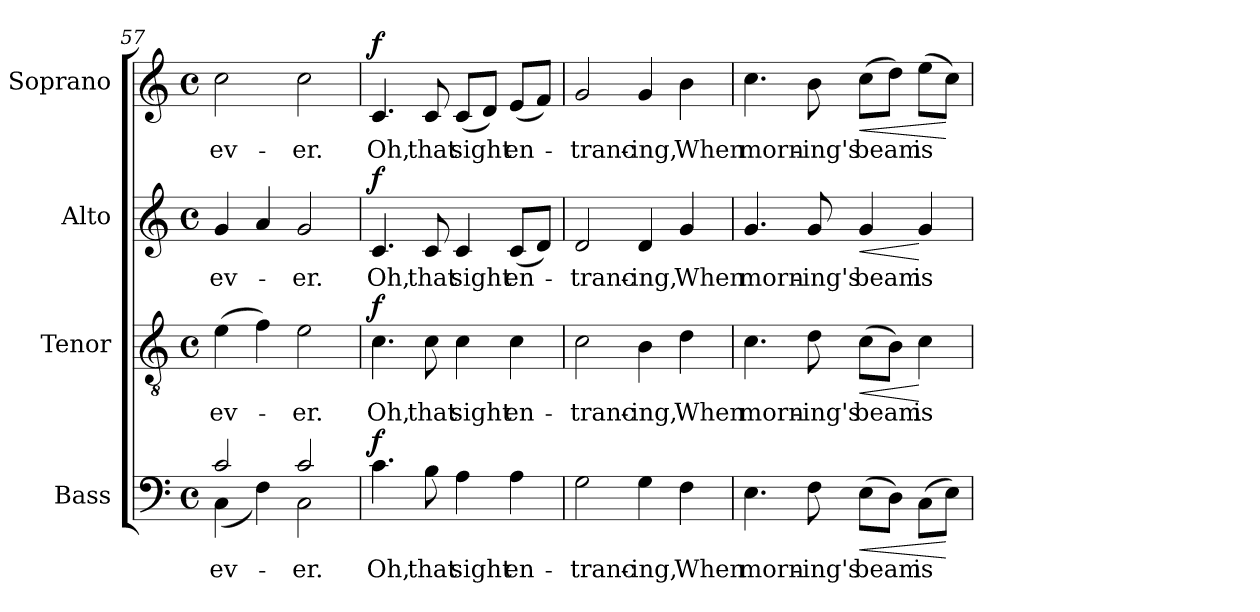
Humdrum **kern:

**kern	**text	**dynam	**kern	**text	**dynam	**kern	**text	**dynam	**kern	**text	**dynam
*part4	*part4	*part4	*part3	*part3	*part3	*part2	*part2	*part2	*part1	*part1	*part1
*staff4	*staff4	*staff4	*staff3	*staff3	*staff3	*staff2	*staff2	*staff2	*staff1	*staff1	*staff1
*I"Bass	*	*	*I"Tenor	*	*	*I"Alto	*	*	*I"Soprano	*	*
*I'B.	*	*	*I'T.	*	*	*I'A.	*	*	*I'S.	*	*
*clefF4	*	*	*clefGv2	*	*	*clefG2	*	*	*clefG2	*	*
*	*	*	*ITrd7c12	*	*	*	*	*	*	*	*
*k[]	*	*	*k[]	*	*	*k[]	*	*	*k[]	*	*
*C:	*	*	*C:	*	*	*C:	*	*	*C:	*	*
*M4/4	*	*	*M4/4	*	*	*M4/4	*	*	*M4/4	*	*
*met(c)	*	*	*met(c)	*	*	*met(c)	*	*	*met(c)	*	*
=57	=57	=57	=57	=57	=57	=57	=57	=57	=57	=57	=57
*^	*	*	*	*	*	*	*	*	*	*	*
!	!	!LO:LY:b:color=#000000	!	!	!	!	!	!	!	!	!	!
!	!	!	!	!	!LO:LY:b:color=#000000	!	!	!	!	!	!	!
!	!	!	!	!	!	!	!	!LO:LY:b:color=#000000	!	!	!	!
!	!	!	!	!	!	!	!	!	!	!	!LO:LY:b:color=#000000	!
2ci/	(4Ci\	ev-	.	(4Ei\	ev-	.	4gi/	ev-	.	2cci\	ev-	.
.	4Fi\)	.	.	4Fi\)	.	.	4ai/	.	.	.	.	.
!	!	!LO:LY:b:color=#000000	!	!	!	!	!	!	!	!	!	!
!	!	!	!	!	!LO:LY:b:color=#000000	!	!	!	!	!	!	!
!	!	!	!	!	!	!	!	!LO:LY:b:color=#000000	!	!	!	!
!	!	!	!	!	!	!	!	!	!	!	!LO:LY:b:color=#000000	!
2ci/	2Ci\	-er.	.	2Ei\	-er.	.	2gi/	-er.	.	2cci\	-er.	.
*v	*v	*	*	*	*	*	*	*	*	*	*	*
=58	=58	=58	=58	=58	=58	=58	=58	=58	=58	=58	=58
*^	*	*	*	*	*	*	*	*	*	*	*
!	!	!LO:LY:b:color=#000000	!	!	!	!	!	!	!	!	!	!
*v	*v	*	*	*	*	*	*	*	*	*	*	*
*^	*	*	*	*	*	*	*	*	*	*	*
!	!	!	!	!	!LO:LY:b:color=#000000	!	!	!	!	!	!	!
*v	*v	*	*	*	*	*	*	*	*	*	*	*
*^	*	*	*	*	*	*	*	*	*	*	*
!	!	!	!	!	!	!	!	!LO:LY:b:color=#000000	!	!	!	!
*v	*v	*	*	*	*	*	*	*	*	*	*	*
*^	*	*	*	*	*	*	*	*	*	*	*
!	!	!	!	!	!	!	!	!	!	!	!LO:LY:b:color=#000000	!
*v	*v	*	*	*	*	*	*	*	*	*	*	*
4.ci\	Oh,	f	4.Ci\	Oh,	f	4.ci/	Oh,	f	4.ci/	Oh,	f
!	!LO:LY:b:color=#000000	!	!	!	!	!	!	!	!	!	!
!	!	!	!	!LO:LY:b:color=#000000	!	!	!	!	!	!	!
!	!	!	!	!	!	!	!LO:LY:b:color=#000000	!	!	!	!
!	!	!	!	!	!	!	!	!	!	!LO:LY:b:color=#000000	!
8Bi\	that	.	8Ci\	that	.	8ci/	that	.	8ci/	that	.
!	!LO:LY:b:color=#000000	!	!	!	!	!	!	!	!	!	!
!	!	!	!	!LO:LY:b:color=#000000	!	!	!	!	!	!	!
!	!	!	!	!	!	!	!LO:LY:b:color=#000000	!	!	!	!
!	!	!	!	!	!	!	!	!	!	!LO:LY:b:color=#000000	!
4Ai\	sight	.	4Ci\	sight	.	4ci/	sight	.	(8ci/L	sight	.
.	.	.	.	.	.	.	.	.	8di/J)	.	.
!	!LO:LY:b:color=#000000	!	!	!	!	!	!	!	!	!	!
!	!	!	!	!LO:LY:b:color=#000000	!	!	!	!	!	!	!
!	!	!	!	!	!	!	!LO:LY:b:color=#000000	!	!	!	!
!	!	!	!	!	!	!	!	!	!	!LO:LY:b:color=#000000	!
4Ai\	en-	.	4Ci\	en-	.	(8ci/L	en-	.	(8ei/L	en-	.
.	.	.	.	.	.	8di/J)	.	.	8fi/J)	.	.
=59	=59	=59	=59	=59	=59	=59	=59	=59	=59	=59	=59
!	!LO:LY:b:color=#000000	!	!	!	!	!	!	!	!	!	!
!	!	!	!	!LO:LY:b:color=#000000	!	!	!	!	!	!	!
!	!	!	!	!	!	!	!LO:LY:b:color=#000000	!	!	!	!
!	!	!	!	!	!	!	!	!	!	!LO:LY:b:color=#000000	!
2Gi\	-tranc-	.	2Ci\	-tranc-	.	2di/	-tranc-	.	2gi/	-tranc-	.
!	!LO:LY:b:color=#000000	!	!	!	!	!	!	!	!	!	!
!	!	!	!	!LO:LY:b:color=#000000	!	!	!	!	!	!	!
!	!	!	!	!	!	!	!LO:LY:b:color=#000000	!	!	!	!
!	!	!	!	!	!	!	!	!	!	!LO:LY:b:color=#000000	!
4Gi\	-ing,	.	4BBi\	-ing,	.	4di/	-ing,	.	4gi/	-ing,	.
!	!LO:LY:b:color=#000000	!	!	!	!	!	!	!	!	!	!
!	!	!	!	!LO:LY:b:color=#000000	!	!	!	!	!	!	!
!	!	!	!	!	!	!	!LO:LY:b:color=#000000	!	!	!	!
!	!	!	!	!	!	!	!	!	!	!LO:LY:b:color=#000000	!
4Fi\	When	.	4Di\	When	.	4gi/	When	.	4bi\	When	.
=60	=60	=60	=60	=60	=60	=60	=60	=60	=60	=60	=60
!	!LO:LY:b:color=#000000	!	!	!	!	!	!	!	!	!	!
!	!	!	!	!LO:LY:b:color=#000000	!	!	!	!	!	!	!
!	!	!	!	!	!	!	!LO:LY:b:color=#000000	!	!	!	!
!	!	!	!	!	!	!	!	!	!	!LO:LY:b:color=#000000	!
4.Ei\	morn-	.	4.Ci\	morn-	.	4.gi/	morn-	.	4.cci\	morn-	.
!	!LO:LY:b:color=#000000	!	!	!	!	!	!	!	!	!	!
!	!	!	!	!LO:LY:b:color=#000000	!	!	!	!	!	!	!
!	!	!	!	!	!	!	!LO:LY:b:color=#000000	!	!	!	!
!	!	!	!	!	!	!	!	!	!	!LO:LY:b:color=#000000	!
8Fi\	-ing's	.	8Di\	-ing's	.	8gi/	-ing's	.	8bi\	-ing's	.
!	!LO:LY:b:color=#000000	!LO:HP:b	!	!	!	!	!	!	!	!	!
!	!	!	!	!LO:LY:b:color=#000000	!LO:HP:b	!	!	!	!	!	!
!	!	!	!	!	!	!	!LO:LY:b:color=#000000	!LO:HP:b	!	!	!
!	!	!	!	!	!	!	!	!	!	!LO:LY:b:color=#000000	!LO:HP:b
(8Ei\L	beam	<	(8Ci\L	beam	<	4gi/	beam	<	(8cci\L	beam	<
8Di\J)	.	.	8BBi\J)	.	.	.	.	.	8ddi\J)	.	.
!	!LO:LY:b:color=#000000	!	!	!	!	!	!	!	!	!	!
!	!	!	!	!LO:LY:b:color=#000000	!	!	!	!	!	!	!
!	!	!	!	!	!	!	!LO:LY:b:color=#000000	!	!	!	!
!	!	!	!	!	!	!	!	!	!	!LO:LY:b:color=#000000	!
(8Ci\L	is	.	4Ci\	is	[	4gi/	is	[	(8eei\L	is	.
8Ei\J)	.	[	.	.	.	.	.	.	8cci\J)	.	[
=	=	=	=	=	=	=	=	=	=	=	=
*-	*-	*-	*-	*-	*-	*-	*-	*-	*-	*-	*-
